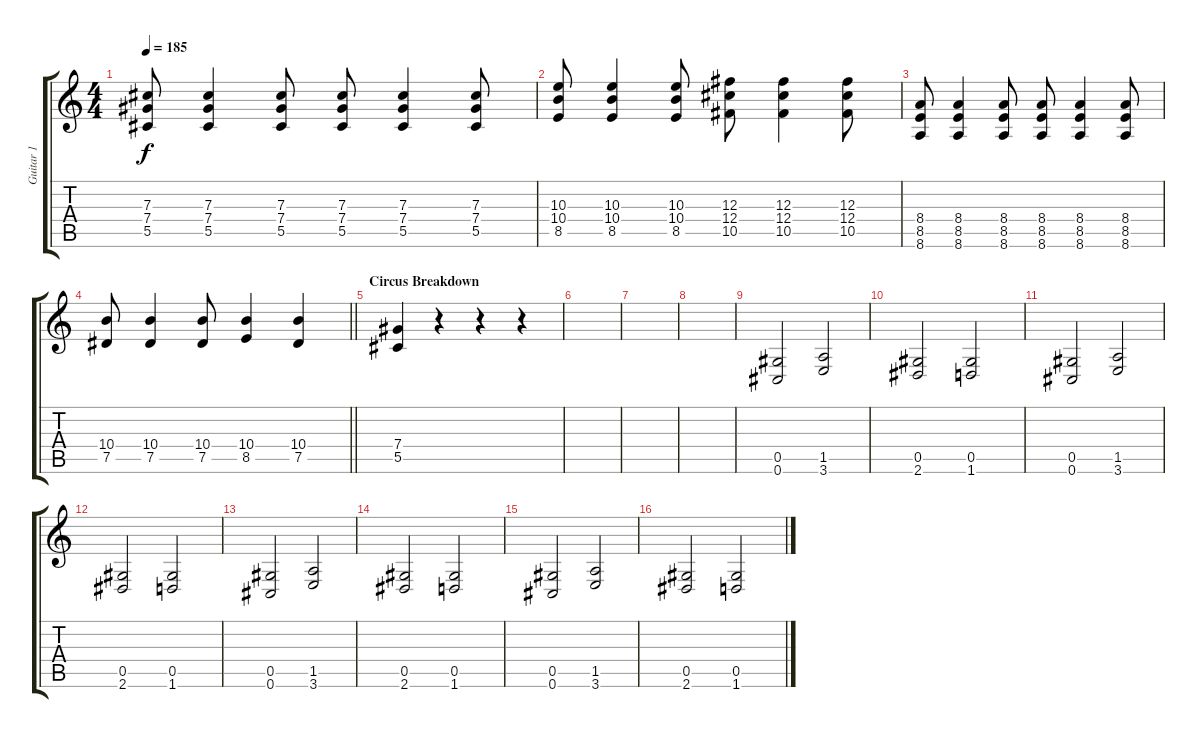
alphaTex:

\track ("Guitar 1" "Guitar 1") {instrument distortionguitar}
\staff {score tabs}
\tuning (Eb4 Bb3 Gb3 Db3 Ab2 Db2) {hide}
\ts (4 4)
\tempo 185
\clef g2
\ks c
(7.3 7.4 5.5).8{dy f} (7.3 7.4 5.5).4 (7.3 7.4 5.5).8 (7.3 7.4 5.5).8 (7.3 7.4 5.5).4 (7.3 7.4 5.5).8 |
(10.3 10.4 8.5).8 (10.3 10.4 8.5).4 (10.3 10.4 8.5).8 (12.3 12.4 10.5).8 (12.3 12.4 10.5).4 (12.3 12.4 10.5).8 |
(8.4 8.5 8.6).8 (8.4 8.5 8.6).4 (8.4 8.5 8.6).8 (8.4 8.5 8.6).8 (8.4 8.5 8.6).4 (8.4 8.5 8.6).8 |
\barLineRight lightlight
(10.4 7.5).8 (10.4 7.5).4 (10.4 7.5).8 (10.4 8.5).4 (10.4 7.5).4 |
\section ("" "Circus Breakdown")
(7.4 5.5).4 r.4 r.4 r.4 |
|
|
|
(0.5 0.6).2 (1.5 3.6).2 |
(0.5 2.6).2 (0.5 1.6).2 |
(0.5 0.6).2 (1.5 3.6).2 |
(0.5 2.6).2 (0.5 1.6).2 |
(0.5 0.6).2 (1.5 3.6).2 |
(0.5 2.6).2 (0.5 1.6).2 |
(0.5 0.6).2 (1.5 3.6).2 |
(0.5 2.6).2 (0.5 1.6).2
